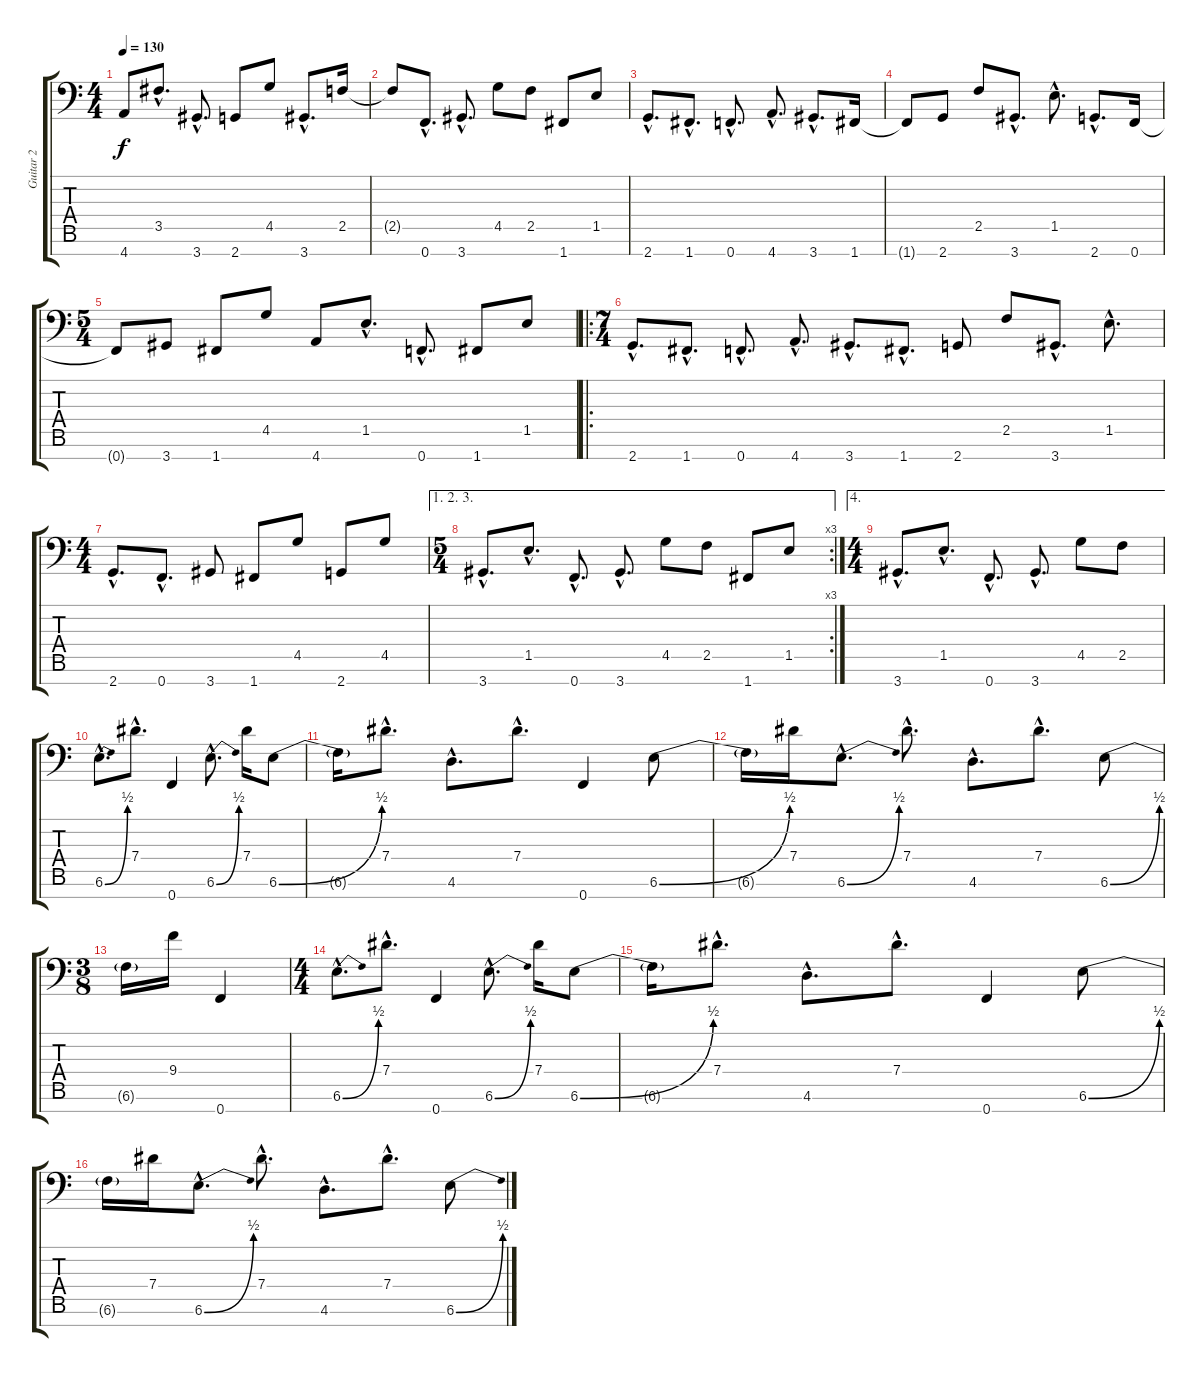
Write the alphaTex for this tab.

\track ("Guitar 2" "Guitar 2") {instrument overdrivenguitar}
\staff {score tabs}
\tuning (Bb3 Gb3 Db3 Ab2 Eb2 Bb1 F1) {hide}
\ts (4 4)
\tempo 130
\clef f4
\ks c
4.7{t}.8{dy f} 3.5{hac}.8{d} 3.7{hac}.8{d} 2.7.8 4.5.8 3.7{hac}.8{d} 2.5.16 |
2.5{t}.8 0.7{hac}.8{d} 3.7{hac}.8{d} 4.5.8 2.5.8 1.7.8 1.5.8 |
2.7{hac}.8{d} 1.7{hac}.8{d} 0.7{hac}.8{d} 4.7{hac}.8{d} 3.7{hac}.8{d} 1.7.16 |
1.7{t}.8 2.7.8 2.5.8 3.7{hac}.8{d} 1.5{hac}.8{d} 2.7{hac}.8{d} 0.7.16 |
\ts (5 4)
0.7{t}.8 3.7.8 1.7.8 4.5.8 4.7.8 1.5{hac}.8{d} 0.7{hac}.8{d} 1.7.8 1.5.8 |
\ro
\ts (7 4)
2.7{hac}.8{d} 1.7{hac}.8{d} 0.7{hac}.8{d} 4.7{hac}.8{d} 3.7{hac}.8{d} 1.7{hac}.8{d} 2.7.8 2.5.8 3.7{hac}.8{d} 1.5{hac}.8{d} |
\ts (4 4)
2.7{hac}.8{d} 0.7{hac}.8{d} 3.7.8 1.7.8 4.5.8 2.7.8 4.5.8 |
\ae (1 2 3)
\rc 3
\ts (5 4)
3.7{hac}.8{d} 1.5{hac}.8{d} 0.7{hac}.8{d} 3.7{hac}.8{d} 4.5.8 2.5.8 1.7.8 1.5.8 |
\ae 4
\ts (4 4)
3.7{hac}.8{d} 1.5{hac}.8{d} 0.7{hac}.8{d} 3.7{hac}.8{d} 4.5.8 2.5.8 |
6.6{be (bend 0 0 60 2) hac}.8{d} 7.4{hac}.8{d} 0.7.4 6.6{be (bend 0 0 60 2) hac}.8{d} 7.4.16 6.6{be (bend 0 0 60 2)}.8 |
6.6{t}.16 7.4{hac}.8{d} 4.6{hac}.8{d} 7.4{hac}.8{d} 0.7.4 6.6{be (bend 0 0 60 2)}.8 |
6.6{t}.16 7.4.16 6.6{be (bend 0 0 60 2) hac}.8{d} 7.4{hac}.8{d} 4.6{hac}.8{d} 7.4{hac}.8{d} 6.6{be (bend 0 0 60 2)}.8 |
\ts (3 8)
6.6{t}.16 9.4.16 0.7.4 |
\ts (4 4)
6.6{be (bend 0 0 60 2) hac}.8{d} 7.4{hac}.8{d} 0.7.4 6.6{be (bend 0 0 60 2) hac}.8{d} 7.4.16 6.6{be (bend 0 0 60 2)}.8 |
6.6{t}.16 7.4{hac}.8{d} 4.6{hac}.8{d} 7.4{hac}.8{d} 0.7.4 6.6{be (bend 0 0 60 2)}.8 |
6.6{t}.16 7.4.16 6.6{be (bend 0 0 60 2) hac}.8{d} 7.4{hac}.8{d} 4.6{hac}.8{d} 7.4{hac}.8{d} 6.6{be (bend 0 0 60 2)}.8
